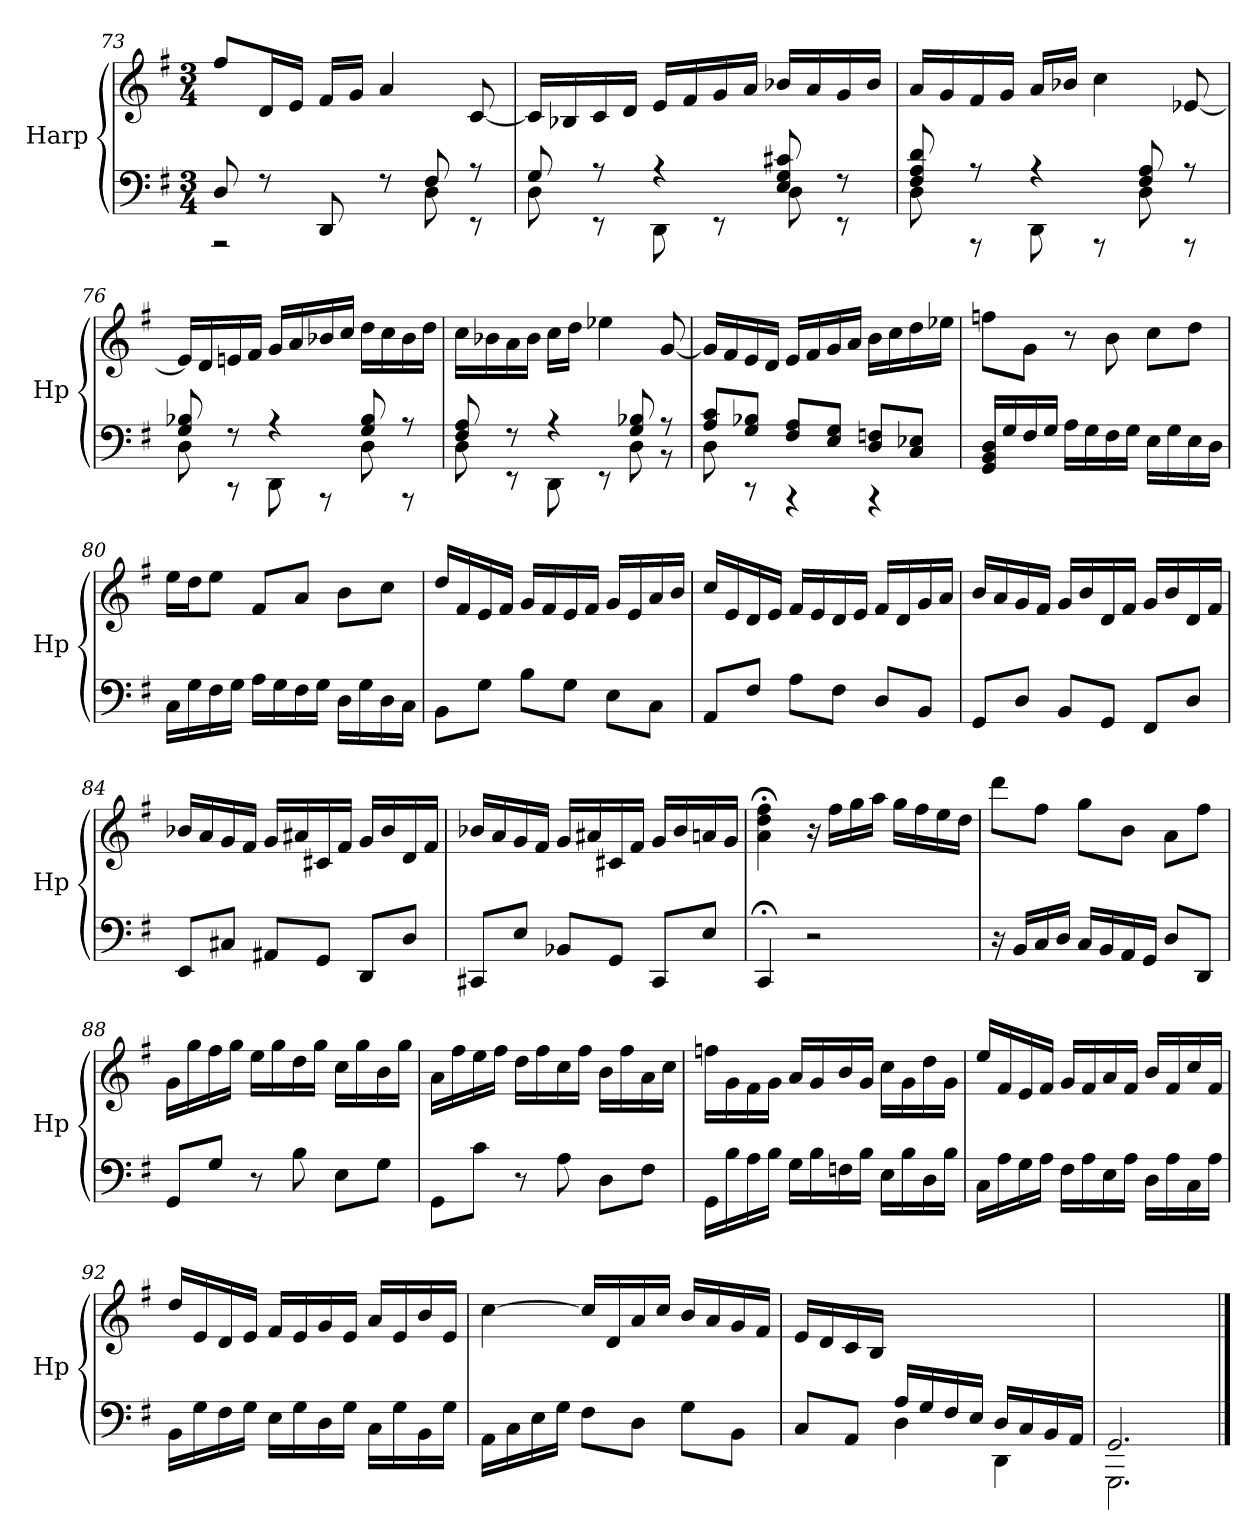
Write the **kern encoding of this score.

**kern	**kern
*part1	*part1
*staff2	*staff1
*I"Harp	*
*I'Hp	*
*clefF4	*clefG2
*k[f#]	*k[f#]
*M3/4	*M3/4
=73	=73
*^	*
8D/	2rAAA	8ff#/L
8r	.	16d/L
.	.	16e/JJ
8DD/	.	16f#/LL
.	.	16g/JJ
8r	.	4a/
8F#/	8D\	.
8r	8rEE	[8c/
=74	=74	=74
8G/	8D\	16c/LL]
.	.	16B-X/
8r	8r	16c/
.	.	16d/JJ
4r	8DD\	16e/LL
.	.	16f#/
.	8r	16g/
.	.	16a/JJ
8E/ 8G/ 8c#X/	8D\	16b-X/LL
.	.	16a/
8rF	8rEE	16g/
.	.	16b-/JJ
!!LO:PB:g=z
=75	=75	=75
8F#/ 8A/ 8d/	8D\	16a/LL
.	.	16g/
8r	8rAAA	16f#/
.	.	16g/JJ
4r	8DD\	16a/LL
.	.	16b-X/JJ
.	8rAAA	4cc\
8F#/ 8A/	8D\	.
8r	8rAAA	[8e-X/
=76	=76	=76
8G/ 8B-X/	8D\	16e-/LL]
.	.	16d/
8rF	8rCC	16en/
.	.	16f#/JJ
4r	8DD\	16g/LL
.	.	16a/
.	8rAAA	16b-X/
.	.	16cc/JJ
8G/ 8B-/	8D\	16dd\LL
.	.	16cc\
8r	8rAAA	16b-\
.	.	16dd\JJ
=77	=77	=77
8F#/ 8A/	8D\	16cc\LL
.	.	16b-X\
8rF	8r	16a\
.	.	16b-\JJ
4r	8DD\	16cc\LL
.	.	16dd\JJ
.	8r	4ee-X\
8G/ 8B-X/	8D\	.
8r	8r	[8g/
!!LO:LB:g=z
=78	=78	=78
8A/ 8c/L	8D\	16g/LL]
.	.	16f#/
8G/ 8B-X/J	8rCC	16e/
.	.	16d/JJ
8F#/ 8A/L	4rAAA	16e/LL
.	.	16f#/
8E/ 8G/J	.	16g/
.	.	16a/JJ
8D/ 8Fn/L	4rAAA	16b\LL
.	.	16cc\
8C/ 8E-X/J	.	16dd\
.	.	16ee-X\JJ
*v	*v	*
=79	=79
16GG/ 16BB/ 16D/LL	8ffn\L
16G/	.
16F#/	8g\J
16G/JJ	.
16A\LL	8r
16G\	.
16F#\	8b\
16G\JJ	.
16E\LL	8cc\L
16G\	.
16E\	8dd\J
16D\JJ	.
=80	=80
16C\LL	16ee\LL
16G\	16dd\J
16F#\	8ee\J
16G\JJ	.
16A\LL	8f#/L
16G\	.
16F#\	8a/J
16G\JJ	.
16D\LL	8b\L
16G\	.
16D\	8cc\J
16C\JJ	.
!!LO:LB:g=z
=81	=81
8BB\L	16dd/LL
.	16f#/
8G\J	16e/
.	16f#/JJ
8B\L	16g/LL
.	16f#/
8G\J	16e/
.	16f#/JJ
8E\L	16g/LL
.	16e/
8C\J	16a/
.	16b/JJ
=82	=82
8AA/L	16cc/LL
.	16e/
8F#/J	16d/
.	16e/JJ
8A\L	16f#/LL
.	16e/
8F#\J	16d/
.	16e/JJ
8D/L	16f#/LL
.	16d/
8BB/J	16g/
.	16a/JJ
=83	=83
8GG/L	16b/LL
.	16a/
8D/J	16g/
.	16f#/JJ
8BB/L	16g/LL
.	16b/
8GG/J	16d/
.	16f#/JJ
8FF#/L	16g/LL
.	16b/
8D/J	16d/
.	16f#/JJ
!!LO:LB:g=z
=84	=84
8EE/L	16b-X/LL
.	16a/
8C#X/J	16g/
.	16f#/JJ
8AA#X/L	16g/LL
.	16a#X/
8GG/J	16c#X/
.	16f#/JJ
8DD/L	16g/LL
.	16b-/
8D/J	16d/
.	16f#/JJ
=85	=85
8CC#X/L	16b-X/LL
.	16a/
8E/J	16g/
.	16f#/JJ
8BB-X/L	16g/LL
.	16a#X/
8GG/J	16c#X/
.	16f#/JJ
8CC#/L	16g/LL
.	16b-/
8E/J	16an/
.	16g/JJ
=86	=86
4CC;/	4a\;< 4dd\;< 4ff#\;<
2r	16r
.	16ff#\LL
.	16gg\
.	16aa\JJ
.	16gg\LL
.	16ff#\
.	16ee\
.	16dd\JJ
!!LO:LB:g=z
=87	=87
16r	8ddd\L
16BB/LL	.
16C/	8ff#\J
16D/JJ	.
16C/LL	8gg\L
16BB/	.
16AA/	8b\J
16GG/JJ	.
8D/L	8a\L
8DD/J	8ff#\J
=88	=88
8GG/L	16g\LL
.	16gg\
8G/J	16ff#\
.	16gg\JJ
8r	16ee\LL
.	16gg\
8B\	16dd\
.	16gg\JJ
8E\L	16cc\LL
.	16gg\
8G\J	16b\
.	16gg\JJ
=89	=89
8GG\L	16a\LL
.	16ff#\
8c\J	16ee\
.	16ff#\JJ
8r	16dd\LL
.	16ff#\
8A\	16cc\
.	16ff#\JJ
8D\L	16b\LL
.	16ff#\
8F#\J	16a\
.	16cc\JJ
=90	=90
16GG\LL	16ffn\LL
16B\	16g\
16A\	16f#\
16B\JJ	16g\JJ
16G\LL	16a/LL
16B\	16g/
16Fn\	16b/
16B\JJ	16g/JJ
16E\LL	16cc\LL
16B\	16g\
16D\	16dd\
16B\JJ	16g\JJ
!!LO:LB:g=z
=91	=91
16C\LL	16ee/LL
16A\	16f#/
16G\	16e/
16A\JJ	16f#/JJ
16F#\LL	16g/LL
16A\	16f#/
16E\	16a/
16A\JJ	16f#/JJ
16D\LL	16b/LL
16A\	16f#/
16C\	16cc/
16A\JJ	16f#/JJ
=92	=92
16BB\LL	16dd/LL
16G\	16e/
16F#\	16d/
16G\JJ	16e/JJ
16E\LL	16f#/LL
16G\	16e/
16D\	16g/
16G\JJ	16e/JJ
16C\LL	16a/LL
16G\	16e/
16BB\	16b/
16G\JJ	16e/JJ
=93	=93
16AA\LL	[4cc\
16C\	.
16E\	.
16G\JJ	.
8F#\L	16cc/LL]
.	16d/
8D\J	16a/
.	16cc/JJ
8G\L	16b/LL
.	16a/
8BB\J	16g/
.	16f#/JJ
!!LO:PB:g=z
=94	=94
*^	*
4ryy	8C/L	16e/LL
.	.	16d/
.	8AA/J	16c/
.	.	16B/JJ
16A/LL	4D\	2ryy
16G/	.	.
16F#/	.	.
16E/JJ	.	.
16D/LL	4DD\	.
16C/	.	.
16BB/	.	.
16AA/JJ	.	.
=95	=95	=95
2.GG/	2.GGG\	2.ryy
*v	*v	*
==	==
*-	*-
